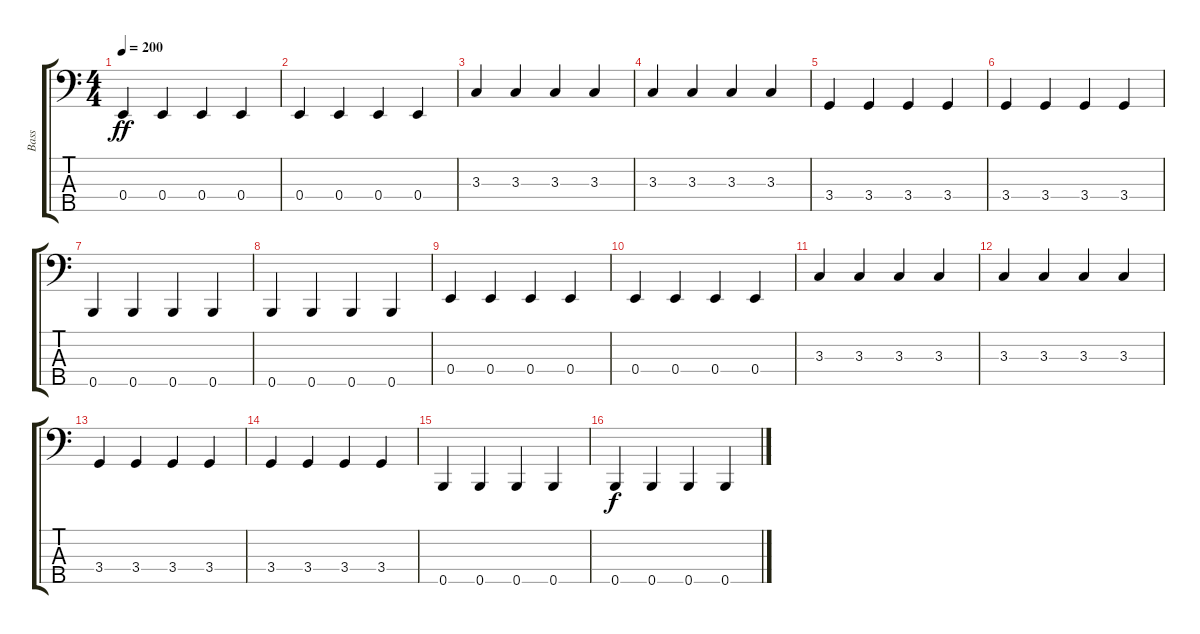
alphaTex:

\track ("Bass" "Bass") {instrument electricbasspick}
\staff {score tabs}
\tuning (G2 D2 A1 E1 B0) {hide}
\ts (4 4)
\tempo 200
\clef f4
\ks c
0.4.4{dy ff} 0.4.4 0.4.4 0.4.4 |
0.4.4 0.4.4 0.4.4 0.4.4 |
3.3.4 3.3.4 3.3.4 3.3.4 |
3.3.4 3.3.4 3.3.4 3.3.4 |
3.4.4 3.4.4 3.4.4 3.4.4 |
3.4.4 3.4.4 3.4.4 3.4.4 |
0.5.4 0.5.4 0.5.4 0.5.4 |
0.5.4 0.5.4 0.5.4 0.5.4 |
0.4.4 0.4.4 0.4.4 0.4.4 |
0.4.4 0.4.4 0.4.4 0.4.4 |
3.3.4 3.3.4 3.3.4 3.3.4 |
3.3.4 3.3.4 3.3.4 3.3.4 |
3.4.4 3.4.4 3.4.4 3.4.4 |
3.4.4 3.4.4 3.4.4 3.4.4 |
0.5.4 0.5.4 0.5.4 0.5.4 |
0.5.4{dy f} 0.5.4 0.5.4 0.5.4
